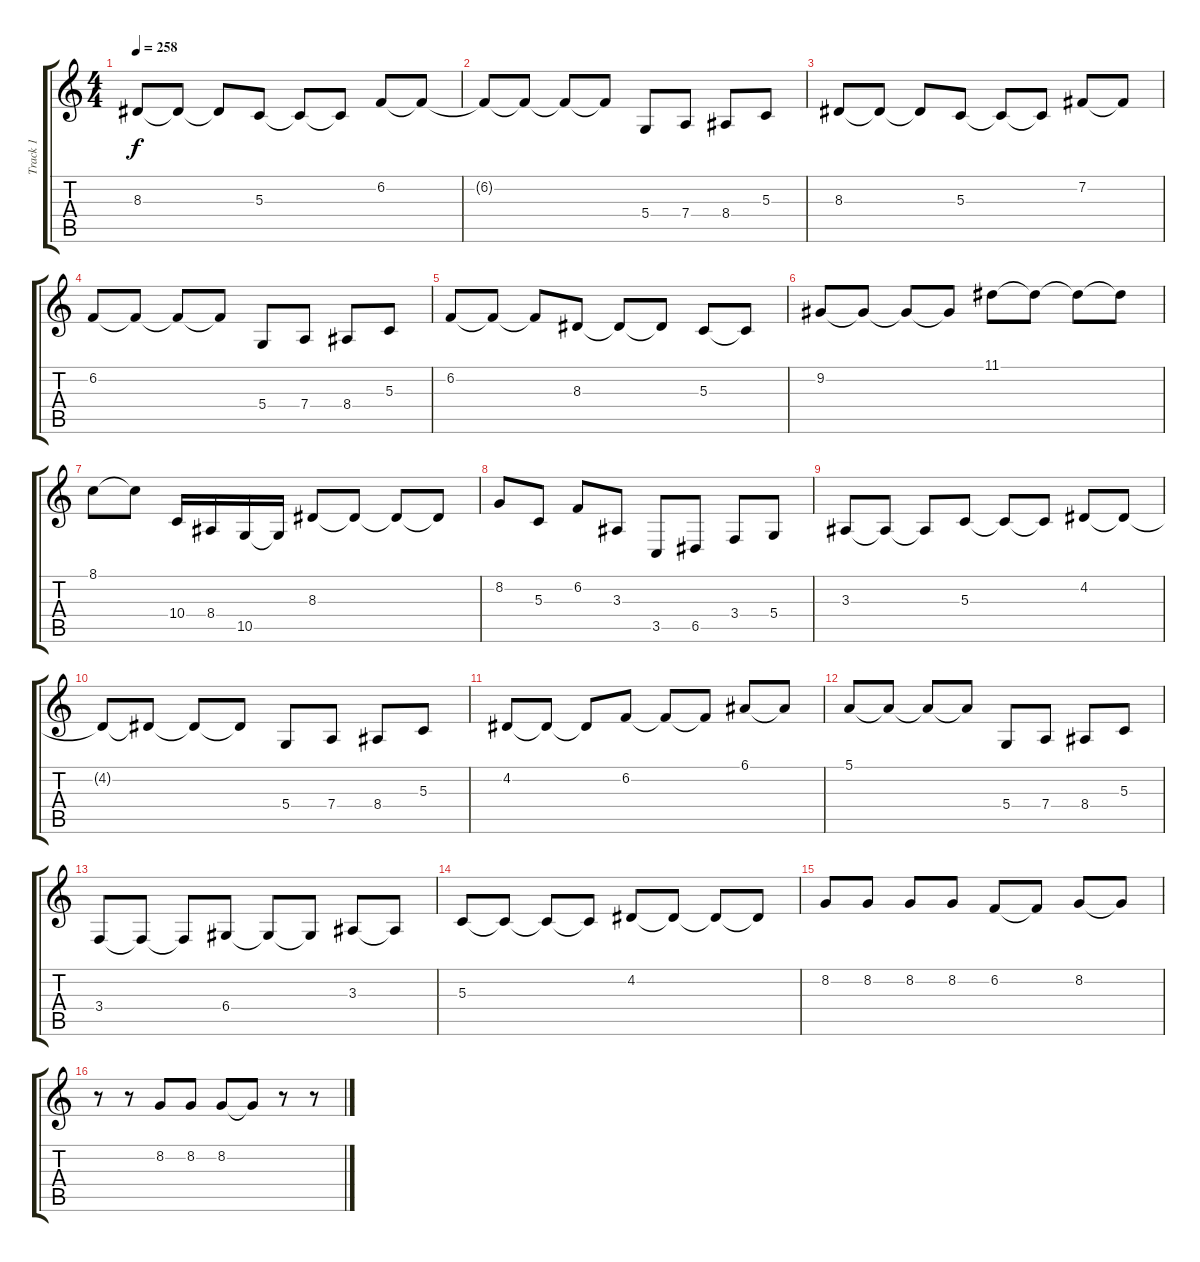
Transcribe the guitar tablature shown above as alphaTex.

\track ("Track 1" "Track 1") {instrument lead5charang}
\staff {score tabs}
\tuning (E4 B3 G3 D3 A2 E2) {hide}
\ts (4 4)
\tempo 258
\clef g2
\ks c
8.3.8{dy f} 8.3{t}.8 8.3{t}.8 5.3.8 5.3{t}.8 5.3{t}.8 6.2.8 6.2{t}.8 |
6.2{t}.8 6.2{t}.8 6.2{t}.8 6.2{t}.8 5.4.8 7.4.8 8.4.8 5.3.8 |
8.3.8 8.3{t}.8 8.3{t}.8 5.3.8 5.3{t}.8 5.3{t}.8 7.2.8 7.2{t}.8 |
6.2.8 6.2{t}.8 6.2{t}.8 6.2{t}.8 5.4.8 7.4.8 8.4.8 5.3.8 |
6.2.8 6.2{t}.8 6.2{t}.8 8.3.8 8.3{t}.8 8.3{t}.8 5.3.8 5.3{t}.8 |
9.2.8 9.2{t}.8 9.2{t}.8 9.2{t}.8 11.1.8 11.1{t}.8 11.1{t}.8 11.1{t}.8 |
8.1.8 8.1{t}.8 10.4.16 8.4.16 10.5.16 10.5{t}.16 8.3.8 8.3{t}.8 8.3{t}.8 8.3{t}.8 |
8.2.8 5.3.8 6.2.8 3.3.8 3.5.8 6.5.8 3.4.8 5.4.8 |
3.3.8 3.3{t}.8 3.3{t}.8 5.3.8 5.3{t}.8 5.3{t}.8 4.2.8 4.2{t}.8 |
4.2{t}.8 4.2{t}.8 4.2{t}.8 4.2{t}.8 5.4.8 7.4.8 8.4.8 5.3.8 |
4.2.8 4.2{t}.8 4.2{t}.8 6.2.8 6.2{t}.8 6.2{t}.8 6.1.8 6.1{t}.8 |
5.1.8 5.1{t}.8 5.1{t}.8 5.1{t}.8 5.4.8 7.4.8 8.4.8 5.3.8 |
3.4.8 3.4{t}.8 3.4{t}.8 6.4.8 6.4{t}.8 6.4{t}.8 3.3.8 3.3{t}.8 |
5.3.8 5.3{t}.8 5.3{t}.8 5.3{t}.8 4.2.8 4.2{t}.8 4.2{t}.8 4.2{t}.8 |
8.2.8 8.2.8 8.2.8 8.2.8 6.2.8 6.2{t}.8 8.2.8 8.2{t}.8 |
r.8 r.8 8.2.8 8.2.8 8.2.8 8.2{t}.8 r.8 r.8
